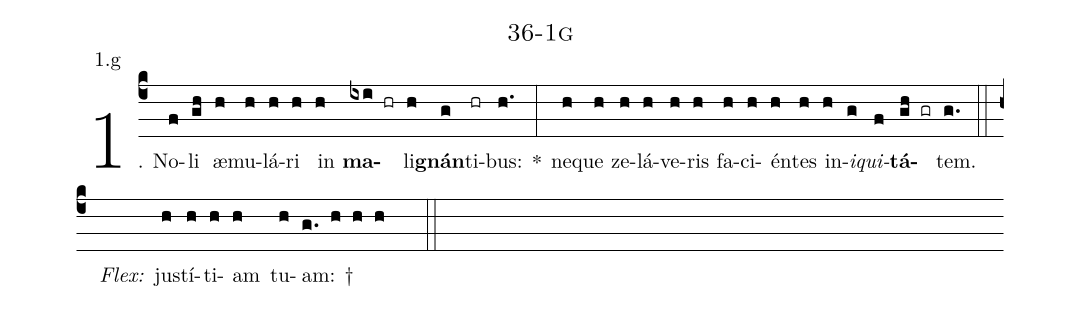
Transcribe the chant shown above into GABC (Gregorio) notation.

name: 36-1g;
annotation: 1.g;
%%
(c4)1. No(f)li(gh) æ(h)mu(h)lá(h)ri(h) in(h) <b>ma</b>(ixi hr)li(h)<b>gnán</b>(g)ti(hr)bus:(h.) *(:) ne(h)que(h) ze(h)lá(h)ve(h)ris(h) fa(h)ci(h)én(h)tes(h) in(h)<i>i</i>(g)<i>qui</i>(f)<b>tá</b>(gh gr)tem.(g.) (::)
<i>Flex:</i>()  jus(h)tí(h)ti(h)am(h) tu(h)am: †(g. h h h  ::)
